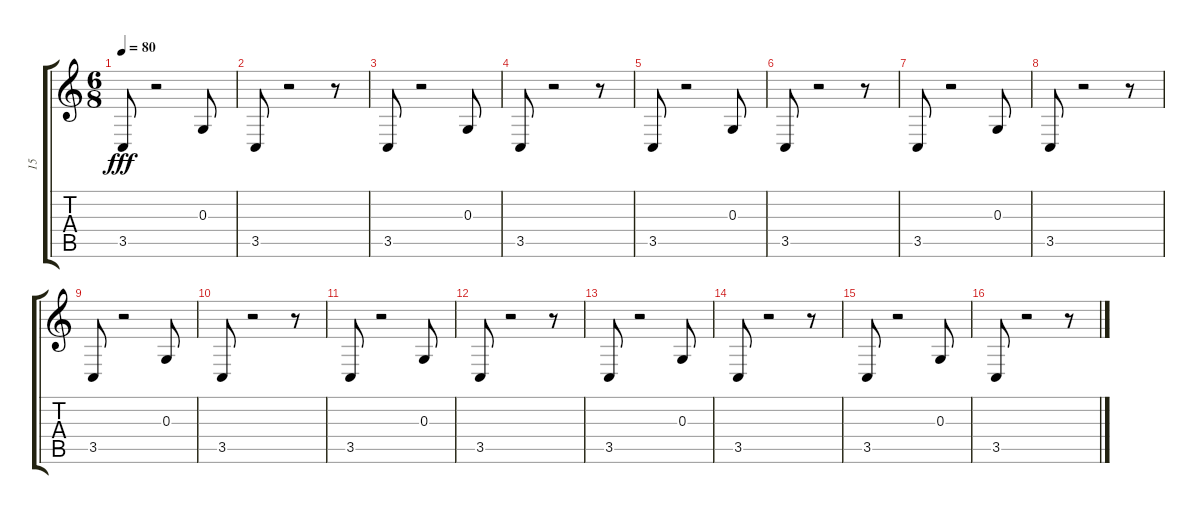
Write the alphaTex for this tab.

\track ("15" "15") {instrument pizzicatostrings}
\staff {score tabs}
\tuning (E4 B3 G3 D3 A2 E2) {hide}
\ts (6 8)
\tempo 80
\clef g2
\ks c
3.5.8{dy fff} r.2 0.3.8 |
3.5.8 r.2 r.8 |
3.5.8 r.2 0.3.8 |
3.5.8 r.2 r.8 |
3.5.8 r.2 0.3.8 |
3.5.8 r.2 r.8 |
3.5.8 r.2 0.3.8 |
3.5.8 r.2 r.8 |
3.5.8 r.2 0.3.8 |
3.5.8 r.2 r.8 |
3.5.8 r.2 0.3.8 |
3.5.8 r.2 r.8 |
3.5.8 r.2 0.3.8 |
3.5.8 r.2 r.8 |
3.5.8 r.2 0.3.8 |
3.5.8 r.2 r.8
